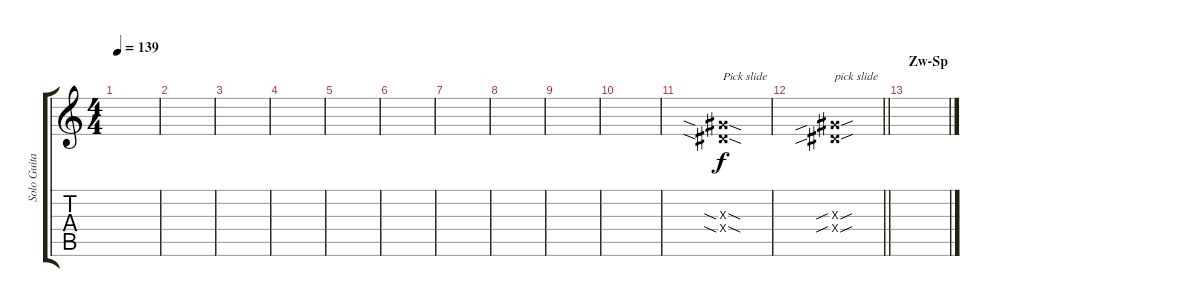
\track ("Solo Guitar" "Solo Guita") {instrument distortionguitar}
\staff {score tabs}
\tuning (Eb4 Bb3 Gb3 Db3 Ab2 Eb2) {hide}
\ts (4 4)
\tempo 139
\clef g2
\ks c
|
|
|
|
|
|
|
|
|
|
(2.3{sia sod x} 2.4{sia sod x}).1{txt "Pick slide"} |
\barLineRight lightlight
(2.3{sib sou x} 2.4{sib sou x}).1{txt "pick slide"} |
\section ("" "Zw-Sp")
